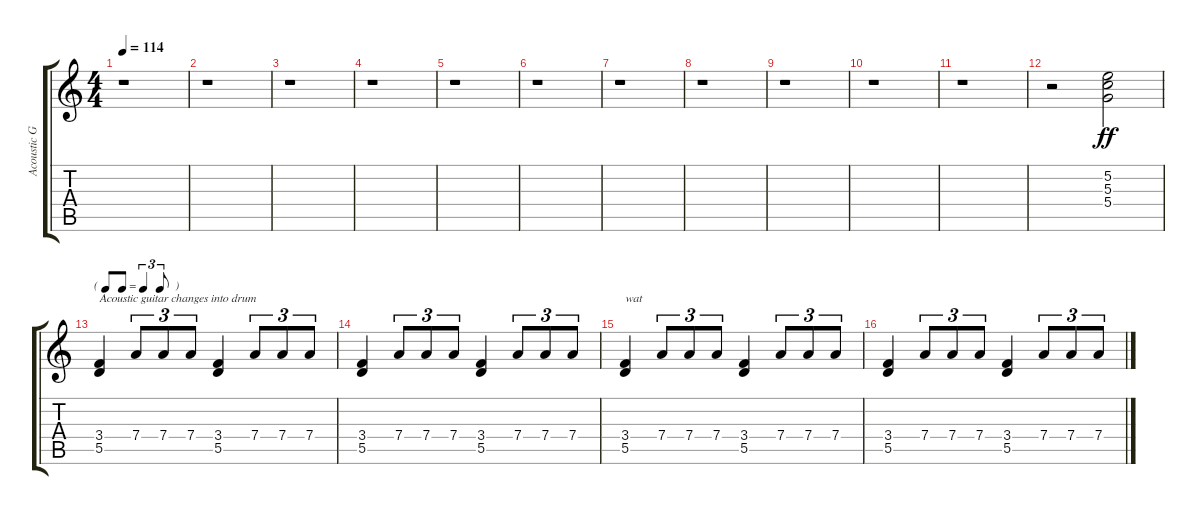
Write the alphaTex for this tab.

\track ("Acoustic Guitar" "Acoustic G") {instrument acousticguitarsteel}
\staff {score tabs}
\tuning (E4 B3 G3 D3 A2 E2) {hide}
\ts (4 4)
\tempo 114
\clef g2
\ks c
r.1{dy f} |
r.1 |
r.1 |
r.1 |
r.1 |
r.1 |
r.1 |
r.1 |
r.1 |
r.1 |
r.1 |
r.2{instrument reversecymbal} (5.2 5.3 5.4).2{dy ff} |
\tf triplet8th
(3.4 5.5).4{txt "Acoustic guitar changes into drum" volume 13 balance 8 instrument taikodrum} 7.4.8{tu (3 2)} 7.4.8{tu (3 2)} 7.4.8{tu (3 2)} (3.4 5.5).4 7.4.8{tu (3 2)} 7.4.8{tu (3 2)} 7.4.8{tu (3 2)} |
(3.4 5.5).4 7.4.8{tu (3 2)} 7.4.8{tu (3 2)} 7.4.8{tu (3 2)} (3.4 5.5).4 7.4.8{tu (3 2)} 7.4.8{tu (3 2)} 7.4.8{tu (3 2)} |
(3.4 5.5).4{txt "wat"} 7.4.8{tu (3 2)} 7.4.8{tu (3 2)} 7.4.8{tu (3 2)} (3.4 5.5).4 7.4.8{tu (3 2)} 7.4.8{tu (3 2)} 7.4.8{tu (3 2)} |
(3.4 5.5).4 7.4.8{tu (3 2)} 7.4.8{tu (3 2)} 7.4.8{tu (3 2)} (3.4 5.5).4 7.4.8{tu (3 2)} 7.4.8{tu (3 2)} 7.4.8{tu (3 2)}
